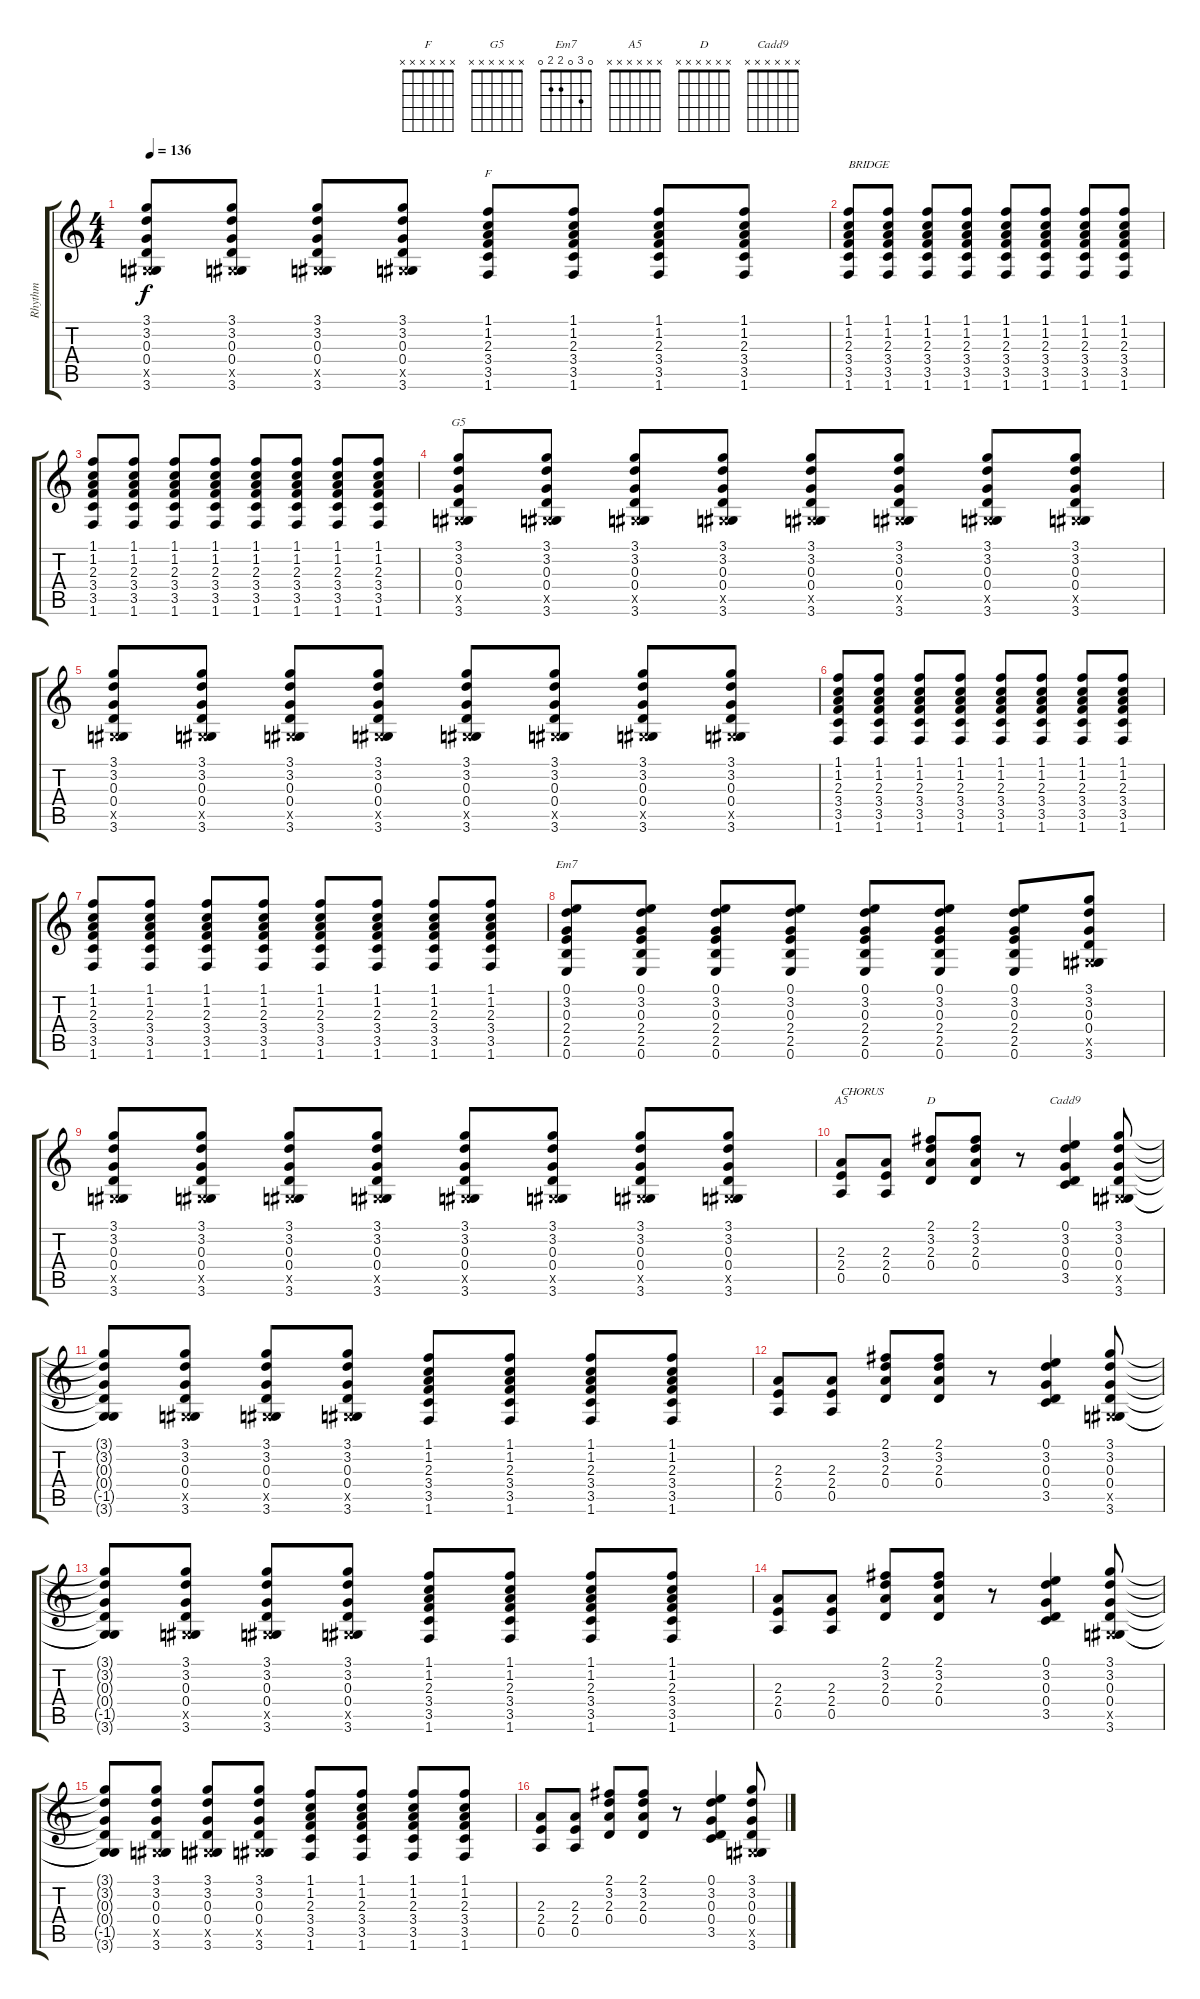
\track ("Rhythm" "Rhythm") {instrument distortionguitar}
\staff {score tabs}
\tuning (E4 B3 G3 D3 A2 E2) {hide}
\chord ("F" x x x x x x) {firstfret 0}
\chord ("G5" x x x x x x) {firstfret 0}
\chord ("Em7" 0 3 0 2 2 0)
\chord ("A5" x x x x x x) {firstfret 0}
\chord ("D" x x x x x x) {firstfret 0}
\chord ("Cadd9" x x x x x x) {firstfret 0}
\ts (4 4)
\tempo 136
\clef g2
\ks c
(3.1 3.2 0.3 0.4 -1.5{x} 3.6).8{dy f} (3.1 3.2 0.3 0.4 -1.5{x} 3.6).8 (3.1 3.2 0.3 0.4 -1.5{x} 3.6).8 (3.1 3.2 0.3 0.4 -1.5{x} 3.6).8 (1.1 1.2 2.3 3.4 3.5 1.6).8{ch "F"} (1.1 1.2 2.3 3.4 3.5 1.6).8 (1.1 1.2 2.3 3.4 3.5 1.6).8 (1.1 1.2 2.3 3.4 3.5 1.6).8 |
(1.1 1.2 2.3 3.4 3.5 1.6).8{txt "BRIDGE"} (1.1 1.2 2.3 3.4 3.5 1.6).8 (1.1 1.2 2.3 3.4 3.5 1.6).8 (1.1 1.2 2.3 3.4 3.5 1.6).8 (1.1 1.2 2.3 3.4 3.5 1.6).8 (1.1 1.2 2.3 3.4 3.5 1.6).8 (1.1 1.2 2.3 3.4 3.5 1.6).8 (1.1 1.2 2.3 3.4 3.5 1.6).8 |
(1.1 1.2 2.3 3.4 3.5 1.6).8 (1.1 1.2 2.3 3.4 3.5 1.6).8 (1.1 1.2 2.3 3.4 3.5 1.6).8 (1.1 1.2 2.3 3.4 3.5 1.6).8 (1.1 1.2 2.3 3.4 3.5 1.6).8 (1.1 1.2 2.3 3.4 3.5 1.6).8 (1.1 1.2 2.3 3.4 3.5 1.6).8 (1.1 1.2 2.3 3.4 3.5 1.6).8 |
(3.1 3.2 0.3 0.4 -1.5{x} 3.6).8{ch "G5"} (3.1 3.2 0.3 0.4 -1.5{x} 3.6).8 (3.1 3.2 0.3 0.4 -1.5{x} 3.6).8 (3.1 3.2 0.3 0.4 -1.5{x} 3.6).8 (3.1 3.2 0.3 0.4 -1.5{x} 3.6).8 (3.1 3.2 0.3 0.4 -1.5{x} 3.6).8 (3.1 3.2 0.3 0.4 -1.5{x} 3.6).8 (3.1 3.2 0.3 0.4 -1.5{x} 3.6).8 |
(3.1 3.2 0.3 0.4 -1.5{x} 3.6).8 (3.1 3.2 0.3 0.4 -1.5{x} 3.6).8 (3.1 3.2 0.3 0.4 -1.5{x} 3.6).8 (3.1 3.2 0.3 0.4 -1.5{x} 3.6).8 (3.1 3.2 0.3 0.4 -1.5{x} 3.6).8 (3.1 3.2 0.3 0.4 -1.5{x} 3.6).8 (3.1 3.2 0.3 0.4 -1.5{x} 3.6).8 (3.1 3.2 0.3 0.4 -1.5{x} 3.6).8 |
(1.1 1.2 2.3 3.4 3.5 1.6).8 (1.1 1.2 2.3 3.4 3.5 1.6).8 (1.1 1.2 2.3 3.4 3.5 1.6).8 (1.1 1.2 2.3 3.4 3.5 1.6).8 (1.1 1.2 2.3 3.4 3.5 1.6).8 (1.1 1.2 2.3 3.4 3.5 1.6).8 (1.1 1.2 2.3 3.4 3.5 1.6).8 (1.1 1.2 2.3 3.4 3.5 1.6).8 |
(1.1 1.2 2.3 3.4 3.5 1.6).8 (1.1 1.2 2.3 3.4 3.5 1.6).8 (1.1 1.2 2.3 3.4 3.5 1.6).8 (1.1 1.2 2.3 3.4 3.5 1.6).8 (1.1 1.2 2.3 3.4 3.5 1.6).8 (1.1 1.2 2.3 3.4 3.5 1.6).8 (1.1 1.2 2.3 3.4 3.5 1.6).8 (1.1 1.2 2.3 3.4 3.5 1.6).8 |
(0.1 3.2 0.3 2.4 2.5 0.6).8{ch "Em7"} (0.1 3.2 0.3 2.4 2.5 0.6).8 (0.1 3.2 0.3 2.4 2.5 0.6).8 (0.1 3.2 0.3 2.4 2.5 0.6).8 (0.1 3.2 0.3 2.4 2.5 0.6).8 (0.1 3.2 0.3 2.4 2.5 0.6).8 (0.1 3.2 0.3 2.4 2.5 0.6).8 (3.1 3.2 0.3 0.4 -1.5{x} 3.6).8 |
(3.1 3.2 0.3 0.4 -1.5{x} 3.6).8 (3.1 3.2 0.3 0.4 -1.5{x} 3.6).8 (3.1 3.2 0.3 0.4 -1.5{x} 3.6).8 (3.1 3.2 0.3 0.4 -1.5{x} 3.6).8 (3.1 3.2 0.3 0.4 -1.5{x} 3.6).8 (3.1 3.2 0.3 0.4 -1.5{x} 3.6).8 (3.1 3.2 0.3 0.4 -1.5{x} 3.6).8 (3.1 3.2 0.3 0.4 -1.5{x} 3.6).8 |
(2.3 2.4 0.5).8{ch "A5" txt "CHORUS"} (2.3 2.4 0.5).8 (2.1 3.2 2.3 0.4).8{ch "D"} (2.1 3.2 2.3 0.4).8 r.8 (0.1 3.2 0.3 0.4 3.5).4{ch "Cadd9"} (3.1 3.2 0.3 0.4 -1.5{x} 3.6).8 |
(3.1{t} 3.2{t} 0.3{t} 0.4{t} -1.5{t} 3.6{t}).8 (3.1 3.2 0.3 0.4 -1.5{x} 3.6).8 (3.1 3.2 0.3 0.4 -1.5{x} 3.6).8 (3.1 3.2 0.3 0.4 -1.5{x} 3.6).8 (1.1 1.2 2.3 3.4 3.5 1.6).8 (1.1 1.2 2.3 3.4 3.5 1.6).8 (1.1 1.2 2.3 3.4 3.5 1.6).8 (1.1 1.2 2.3 3.4 3.5 1.6).8 |
(2.3 2.4 0.5).8 (2.3 2.4 0.5).8 (2.1 3.2 2.3 0.4).8 (2.1 3.2 2.3 0.4).8 r.8 (0.1 3.2 0.3 0.4 3.5).4 (3.1 3.2 0.3 0.4 -1.5{x} 3.6).8 |
(3.1{t} 3.2{t} 0.3{t} 0.4{t} -1.5{t} 3.6{t}).8 (3.1 3.2 0.3 0.4 -1.5{x} 3.6).8 (3.1 3.2 0.3 0.4 -1.5{x} 3.6).8 (3.1 3.2 0.3 0.4 -1.5{x} 3.6).8 (1.1 1.2 2.3 3.4 3.5 1.6).8 (1.1 1.2 2.3 3.4 3.5 1.6).8 (1.1 1.2 2.3 3.4 3.5 1.6).8 (1.1 1.2 2.3 3.4 3.5 1.6).8 |
(2.3 2.4 0.5).8 (2.3 2.4 0.5).8 (2.1 3.2 2.3 0.4).8 (2.1 3.2 2.3 0.4).8 r.8 (0.1 3.2 0.3 0.4 3.5).4 (3.1 3.2 0.3 0.4 -1.5{x} 3.6).8 |
(3.1{t} 3.2{t} 0.3{t} 0.4{t} -1.5{t} 3.6{t}).8 (3.1 3.2 0.3 0.4 -1.5{x} 3.6).8 (3.1 3.2 0.3 0.4 -1.5{x} 3.6).8 (3.1 3.2 0.3 0.4 -1.5{x} 3.6).8 (1.1 1.2 2.3 3.4 3.5 1.6).8 (1.1 1.2 2.3 3.4 3.5 1.6).8 (1.1 1.2 2.3 3.4 3.5 1.6).8 (1.1 1.2 2.3 3.4 3.5 1.6).8 |
(2.3 2.4 0.5).8 (2.3 2.4 0.5).8 (2.1 3.2 2.3 0.4).8 (2.1 3.2 2.3 0.4).8 r.8 (0.1 3.2 0.3 0.4 3.5).4 (3.1 3.2 0.3 0.4 -1.5{x} 3.6).8
